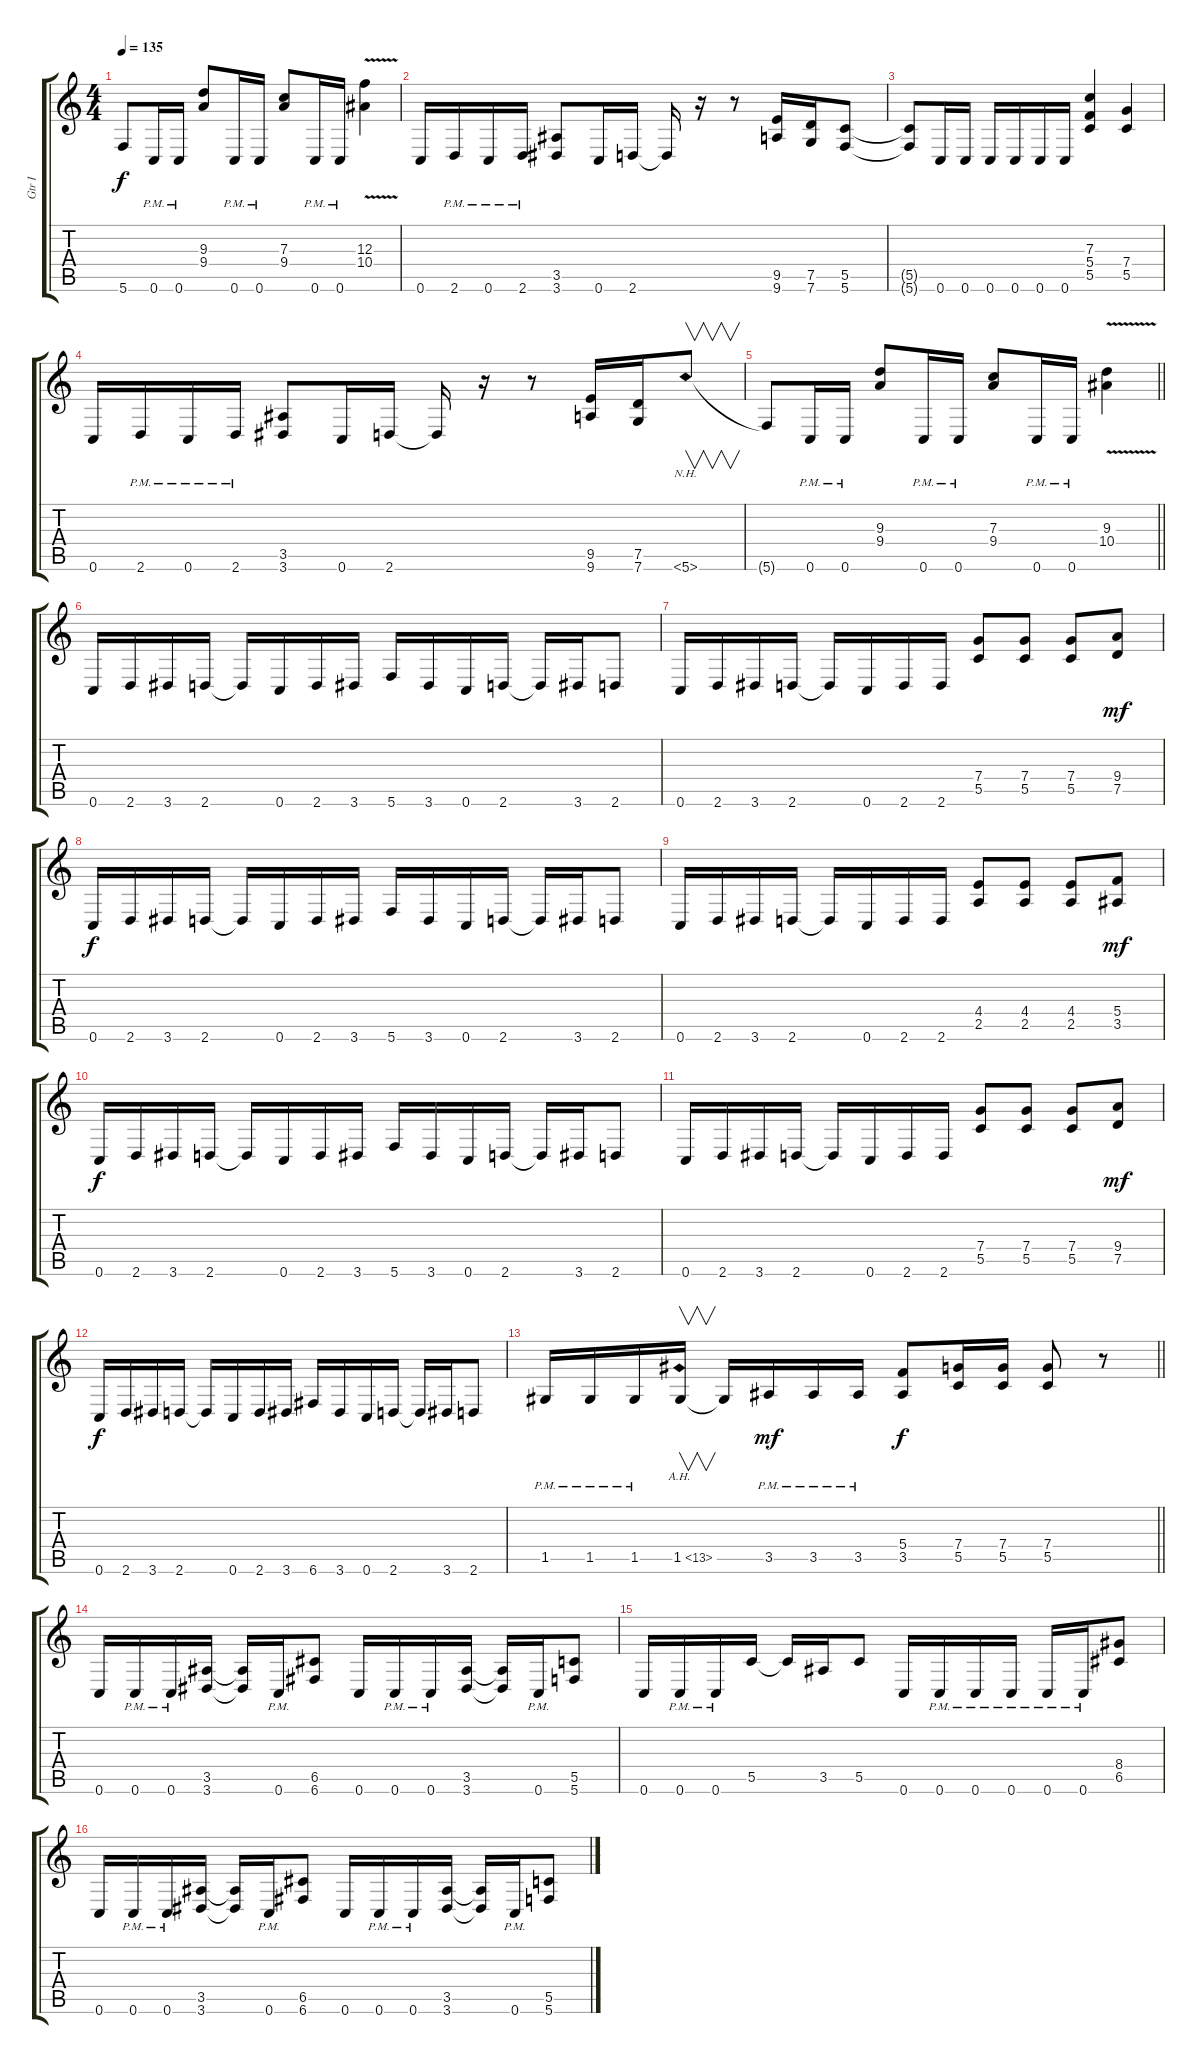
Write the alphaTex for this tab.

\track ("Gtr I" "Gtr I") {instrument distortionguitar}
\staff {score tabs}
\tuning (D4 A3 F3 C3 G2 C2) {hide}
\ts (4 4)
\tempo 135
\clef g2
\ks c
5.6{t}.8{dy f} 0.6{pm}.16 0.6{pm}.16 (9.3 9.4).8 0.6{pm}.16 0.6{pm}.16 (7.3 9.4).8 0.6{pm}.16 0.6{pm}.16 (12.3{v} 10.4{v}).4 |
0.6.16 2.6{pm}.16 0.6{pm}.16 2.6{pm}.16 (3.5 3.6).8 0.6.16 2.6.16 2.6{t}.16 r.16 r.8 (9.5 9.6).16 (7.5 7.6).16 (5.5 5.6).8 |
(5.5{t} 5.6{t}).8 0.6.16 0.6.16 0.6.16 0.6.16 0.6.16 0.6.16 (7.3 5.4 5.5).4 (7.4 5.5).4 |
0.6.16 2.6{pm}.16 0.6{pm}.16 2.6{pm}.16 (3.5 3.6).8 0.6.16 2.6.16 2.6{t}.16 r.16 r.8 (9.5 9.6).16 (7.5 7.6).16 5.6{nh}.8{v} |
\barLineRight lightlight
5.6{t}.8 0.6{pm}.16 0.6{pm}.16 (9.3 9.4).8 0.6{pm}.16 0.6{pm}.16 (7.3 9.4).8 0.6{pm}.16 0.6{pm}.16 (9.3{v} 10.4{v}).4 |
0.6.16 2.6.16 3.6.16 2.6.16 2.6{t}.16 0.6.16 2.6.16 3.6.16 5.6.16 3.6.16 0.6.16 2.6.16 2.6{t}.16 3.6.16 2.6.8 |
0.6.16 2.6.16 3.6.16 2.6.16 2.6{t}.16 0.6.16 2.6.16 2.6.16 (7.4 5.5).8 (7.4 5.5).8 (7.4 5.5).8 (9.4 7.5).8{dy mf} |
0.6.16{dy f} 2.6.16 3.6.16 2.6.16 2.6{t}.16 0.6.16 2.6.16 3.6.16 5.6.16 3.6.16 0.6.16 2.6.16 2.6{t}.16 3.6.16 2.6.8 |
0.6.16 2.6.16 3.6.16 2.6.16 2.6{t}.16 0.6.16 2.6.16 2.6.16 (4.4 2.5).8 (4.4 2.5).8 (4.4 2.5).8 (5.4 3.5).8{dy mf} |
0.6.16{dy f} 2.6.16 3.6.16 2.6.16 2.6{t}.16 0.6.16 2.6.16 3.6.16 5.6.16 3.6.16 0.6.16 2.6.16 2.6{t}.16 3.6.16 2.6.8 |
0.6.16 2.6.16 3.6.16 2.6.16 2.6{t}.16 0.6.16 2.6.16 2.6.16 (7.4 5.5).8 (7.4 5.5).8 (7.4 5.5).8 (9.4 7.5).8{dy mf} |
0.6.16{dy f} 2.6.16 3.6.16 2.6.16 2.6{t}.16 0.6.16 2.6.16 3.6.16 6.6.16 3.6.16 0.6.16 2.6.16 2.6{t}.16 3.6.16 2.6.8 |
\barLineRight lightlight
1.5{pm}.16 1.5{pm}.16 1.5{pm}.16 1.5{ah 12}.16{v} 1.5{t}.16 3.5{pm}.16{dy mf} 3.5{pm}.16 3.5{pm}.16 (5.4 3.5).8{dy f} (7.4 5.5).16 (7.4 5.5).16 (7.4 5.5).8 r.8 |
0.6.16 0.6{pm}.16 0.6{pm}.16 (3.5 3.6).16 (3.5{t} 3.6{t}).16 0.6{pm}.16 (6.5 6.6).8 0.6.16 0.6{pm}.16 0.6{pm}.16 (3.5 3.6).16 (3.5{t} 3.6{t}).16 0.6{pm}.16 (5.5 5.6).8 |
0.6.16 0.6{pm}.16 0.6{pm}.16 5.5.16 5.5{t}.16 3.5.16 5.5.8 0.6.16 0.6{pm}.16 0.6{pm}.16 0.6{pm}.16 0.6{pm}.16 0.6{pm}.16 (8.4 6.5).8 |
0.6.16 0.6{pm}.16 0.6{pm}.16 (3.5 3.6).16 (3.5{t} 3.6{t}).16 0.6{pm}.16 (6.5 6.6).8 0.6.16 0.6{pm}.16 0.6{pm}.16 (3.5 3.6).16 (3.5{t} 3.6{t}).16 0.6{pm}.16 (5.5 5.6).8
